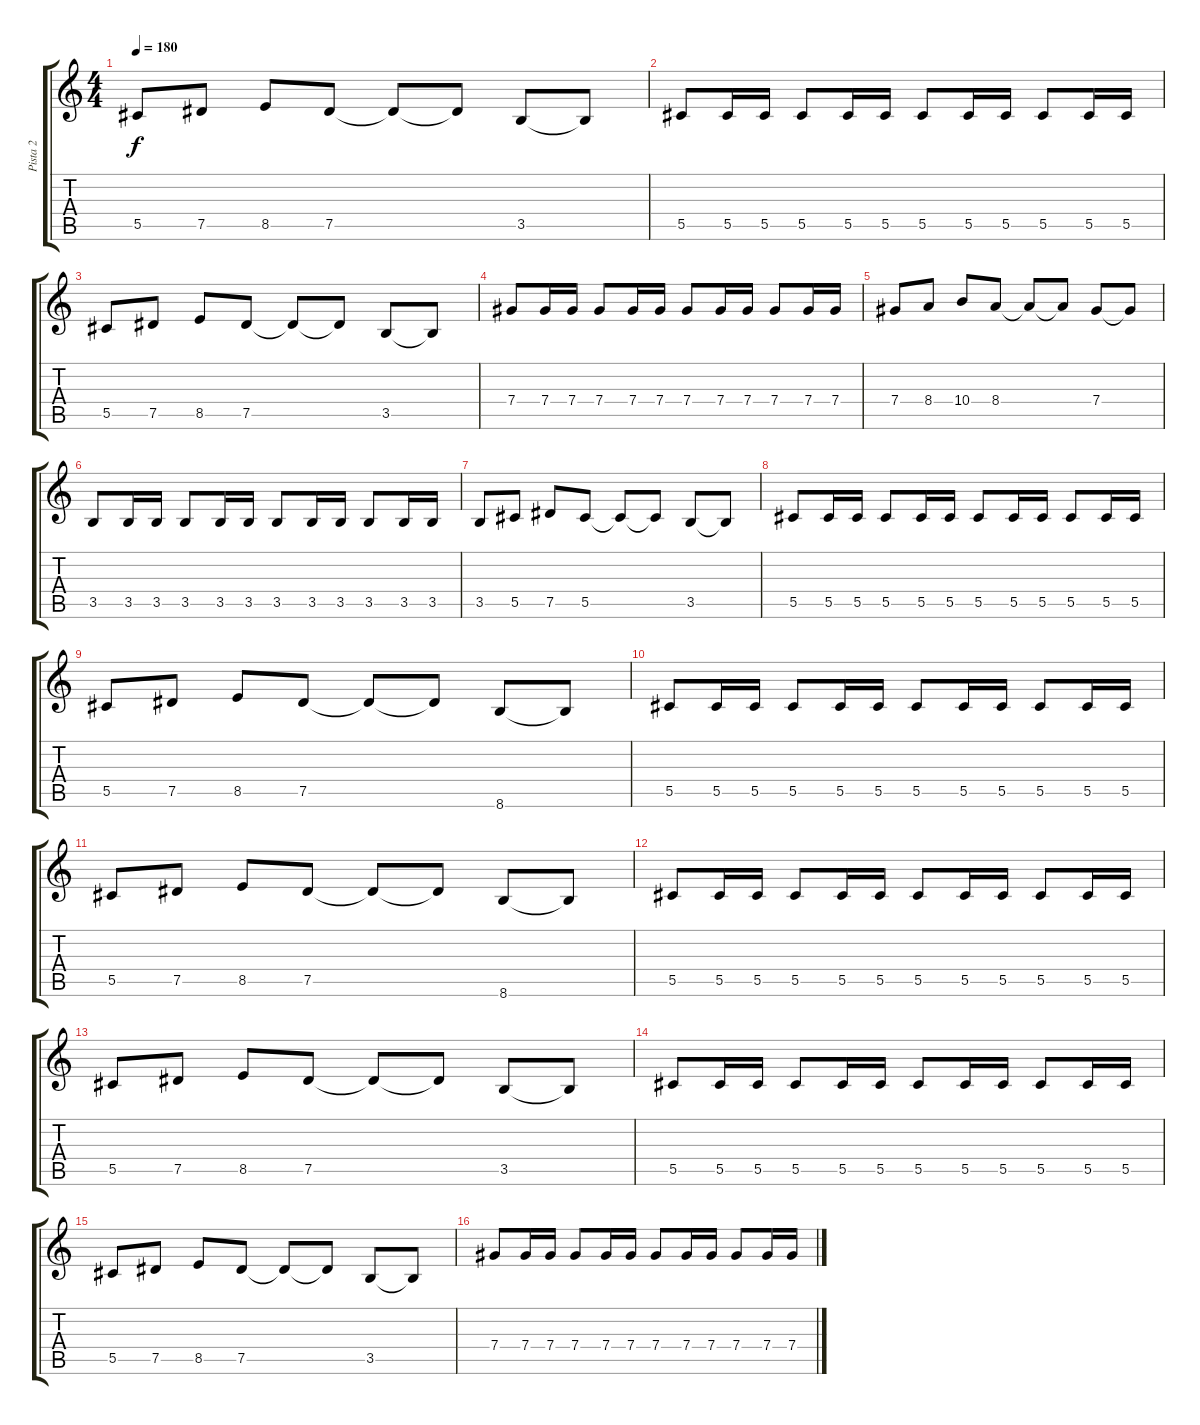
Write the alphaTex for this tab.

\track ("Pista 2" "Pista 2") {instrument distortionguitar}
\staff {score tabs}
\tuning (Eb4 Bb3 Gb3 Db3 Ab2 Eb2) {hide}
\ts (4 4)
\tempo 180
\clef g2
\ks c
5.5.8{dy f} 7.5.8 8.5.8 7.5.8 7.5{t}.8 7.5{t}.8 3.5.8 3.5{t}.8 |
5.5.8 5.5.16 5.5.16 5.5.8 5.5.16 5.5.16 5.5.8 5.5.16 5.5.16 5.5.8 5.5.16 5.5.16 |
5.5.8 7.5.8 8.5.8 7.5.8 7.5{t}.8 7.5{t}.8 3.5.8 3.5{t}.8 |
7.4.8 7.4.16 7.4.16 7.4.8 7.4.16 7.4.16 7.4.8 7.4.16 7.4.16 7.4.8 7.4.16 7.4.16 |
7.4.8 8.4.8 10.4.8 8.4.8 8.4{t}.8 8.4{t}.8 7.4.8 7.4{t}.8 |
3.5.8 3.5.16 3.5.16 3.5.8 3.5.16 3.5.16 3.5.8 3.5.16 3.5.16 3.5.8 3.5.16 3.5.16 |
3.5.8 5.5.8 7.5.8 5.5.8 5.5{t}.8 5.5{t}.8 3.5.8 3.5{t}.8 |
5.5.8 5.5.16 5.5.16 5.5.8 5.5.16 5.5.16 5.5.8 5.5.16 5.5.16 5.5.8 5.5.16 5.5.16 |
5.5.8 7.5.8 8.5.8 7.5.8 7.5{t}.8 7.5{t}.8 8.6.8 8.6{t}.8 |
5.5.8 5.5.16 5.5.16 5.5.8 5.5.16 5.5.16 5.5.8 5.5.16 5.5.16 5.5.8 5.5.16 5.5.16 |
5.5.8 7.5.8 8.5.8 7.5.8 7.5{t}.8 7.5{t}.8 8.6.8 8.6{t}.8 |
5.5.8 5.5.16 5.5.16 5.5.8 5.5.16 5.5.16 5.5.8 5.5.16 5.5.16 5.5.8 5.5.16 5.5.16 |
5.5.8 7.5.8 8.5.8 7.5.8 7.5{t}.8 7.5{t}.8 3.5.8 3.5{t}.8 |
5.5.8 5.5.16 5.5.16 5.5.8 5.5.16 5.5.16 5.5.8 5.5.16 5.5.16 5.5.8 5.5.16 5.5.16 |
5.5.8 7.5.8 8.5.8 7.5.8 7.5{t}.8 7.5{t}.8 3.5.8 3.5{t}.8 |
7.4.8 7.4.16 7.4.16 7.4.8 7.4.16 7.4.16 7.4.8 7.4.16 7.4.16 7.4.8 7.4.16 7.4.16
